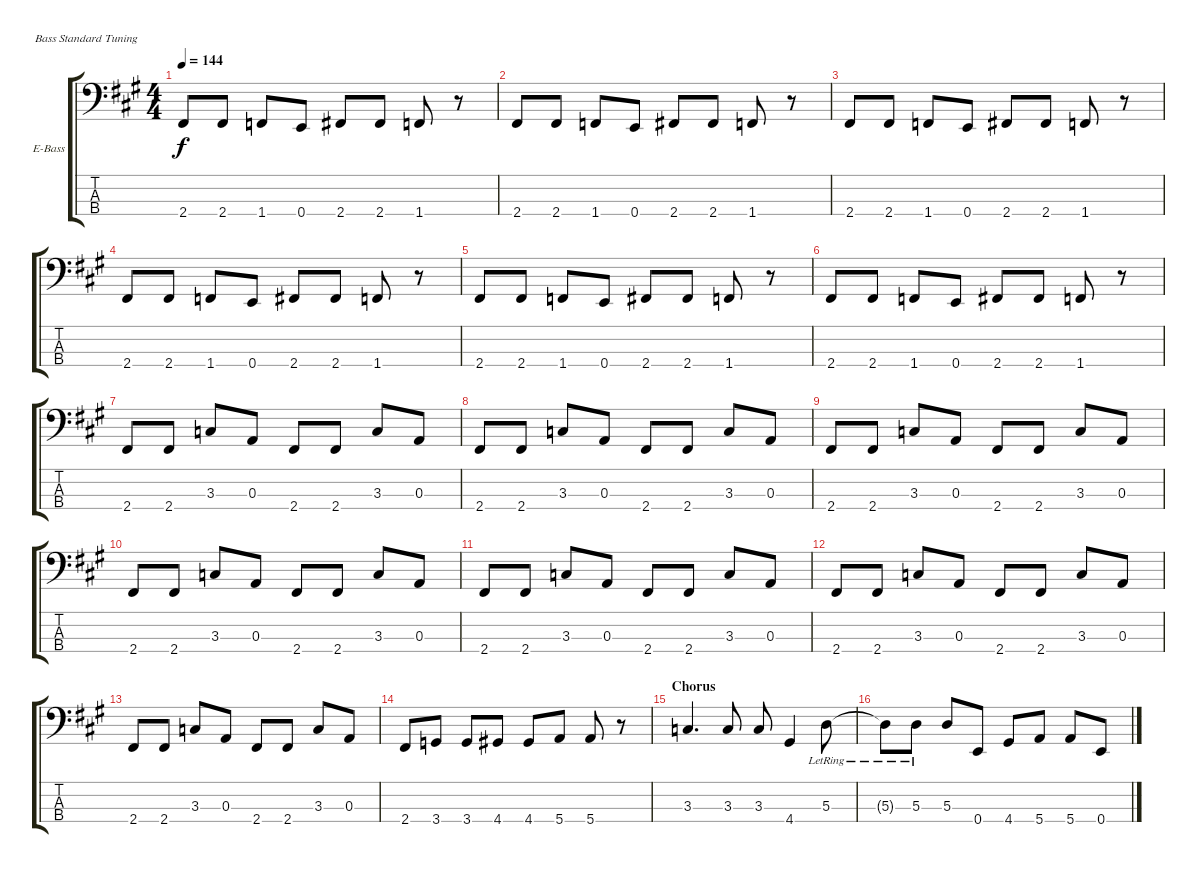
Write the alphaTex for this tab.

\defaultSystemsLayout 4
\bracketExtendMode groupsimilarinstruments
\firstSystemTrackNameOrientation horizontal
\otherSystemsTrackNameOrientation horizontal
\track ("Electric Bass" "E-Bass") {instrument electricbassfinger}
\staff {score tabs}
\tuning (G2 D2 A1 E1)
\ts (4 4)
\tempo 144
\clef f4
\scale
1.07062
\ks a
2.4.8{dy f} 2.4.8 1.4.8 0.4.8 2.4.8 2.4.8 1.4.8 r.8 |
\scale
0.929382 2.4.8 2.4.8 1.4.8 0.4.8 2.4.8 2.4.8 1.4.8 r.8 |
\scale
1.07062 2.4.8 2.4.8 1.4.8 0.4.8 2.4.8 2.4.8 1.4.8 r.8 |
\scale
0.929382 2.4.8 2.4.8 1.4.8 0.4.8 2.4.8 2.4.8 1.4.8 r.8 |
\scale
1.07062 2.4.8 2.4.8 1.4.8 0.4.8 2.4.8 2.4.8 1.4.8 r.8 |
\scale
0.929382 2.4.8 2.4.8 1.4.8 0.4.8 2.4.8 2.4.8 1.4.8 r.8 |
\scale
1.07062 2.4.8 2.4.8 3.3.8 0.3.8 2.4.8 2.4.8 3.3.8 0.3.8 |
\scale
0.929382 2.4.8 2.4.8 3.3.8 0.3.8 2.4.8 2.4.8 3.3.8 0.3.8 |
\scale
1.07062 2.4.8 2.4.8 3.3.8 0.3.8 2.4.8 2.4.8 3.3.8 0.3.8 |
\scale
0.929382 2.4.8 2.4.8 3.3.8 0.3.8 2.4.8 2.4.8 3.3.8 0.3.8 |
\scale
1.07062 2.4.8 2.4.8 3.3.8 0.3.8 2.4.8 2.4.8 3.3.8 0.3.8 |
\scale
0.929382 2.4.8 2.4.8 3.3.8 0.3.8 2.4.8 2.4.8 3.3.8 0.3.8 |
\scale
1.07062 2.4.8 2.4.8 3.3.8 0.3.8 2.4.8 2.4.8 3.3.8 0.3.8 |
\scale
0.929382 2.4.8 3.4.8 3.4.8 4.4.8 4.4.8 5.4.8 5.4.8 r.8 |
\section ("" "Chorus")
\scale
1.07062 3.3.4{d} 3.3.8 3.3.8 4.4.4 5.3{lr}.8 |
\scale
0.929382 5.3{lr t}.8 5.3{lr}.8 5.3.8 0.4.8 4.4.8 5.4.8 5.4.8 0.4.8
